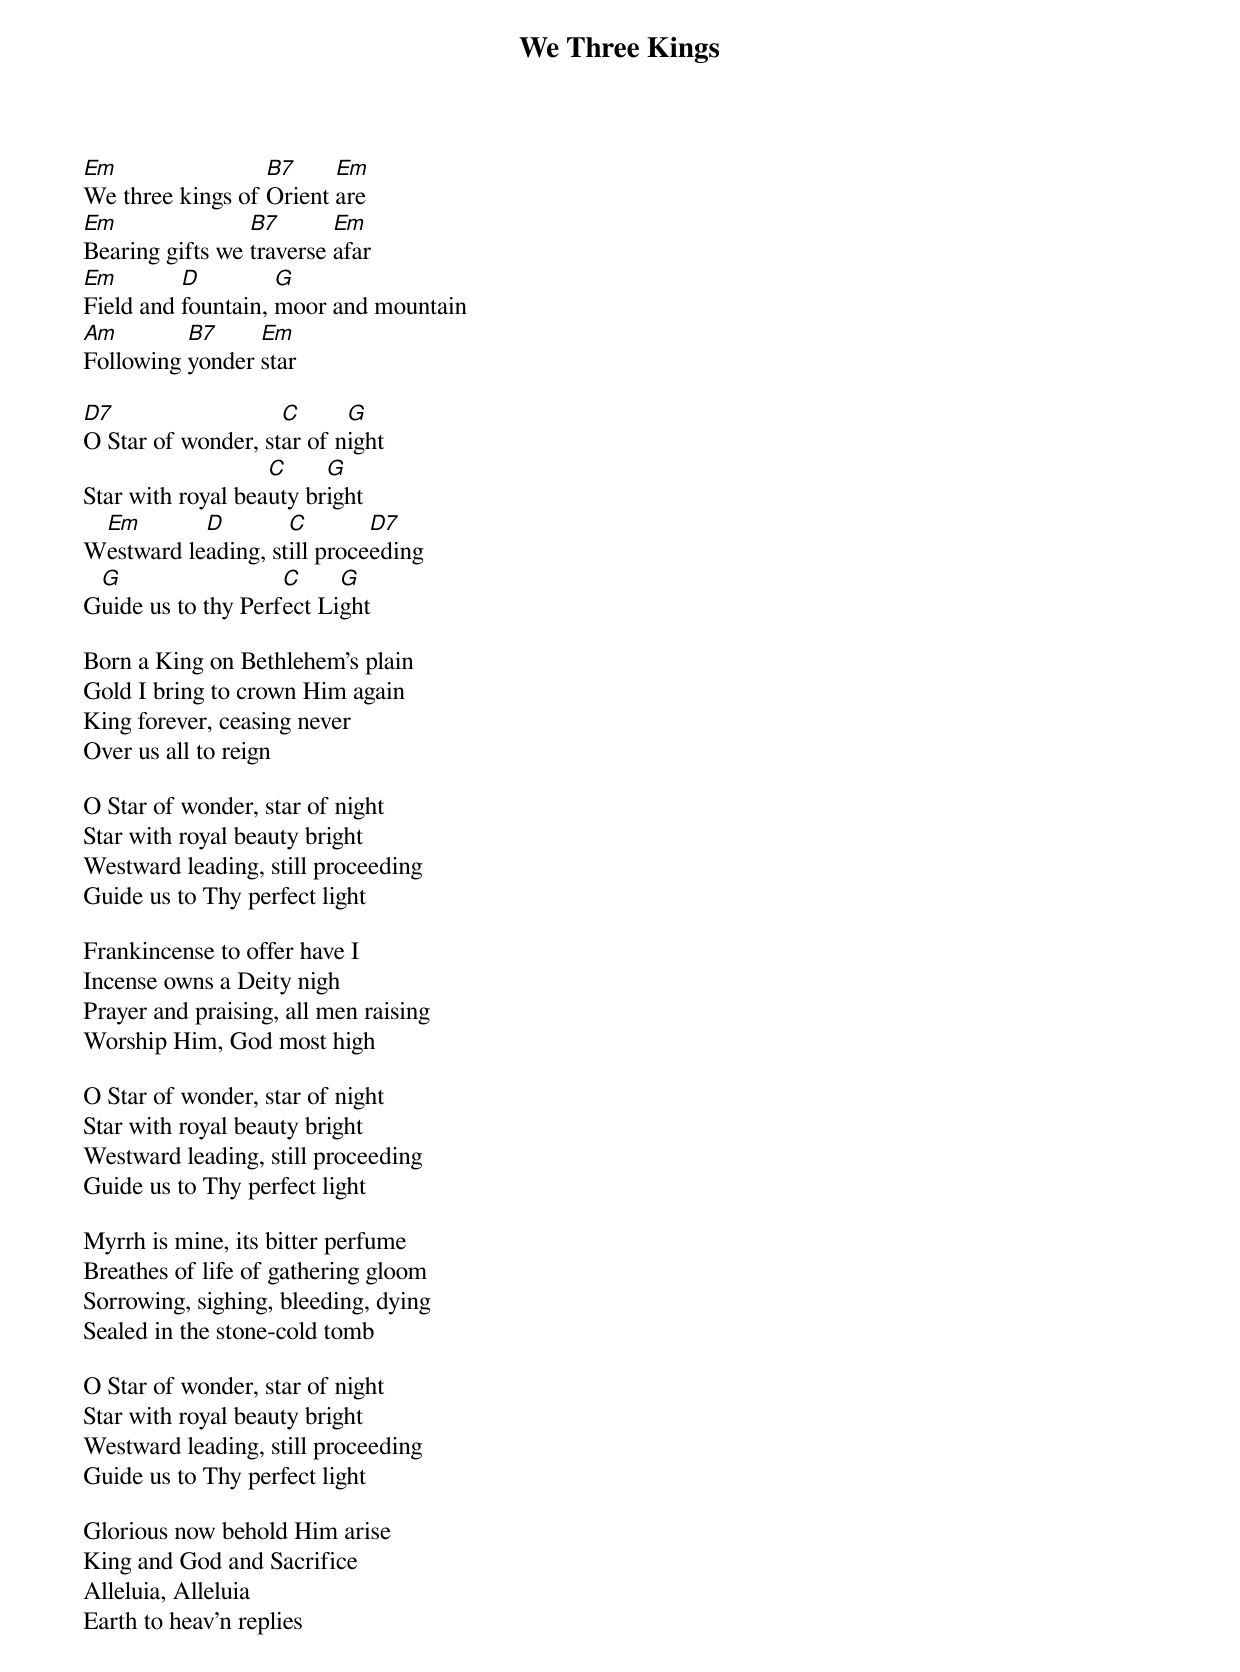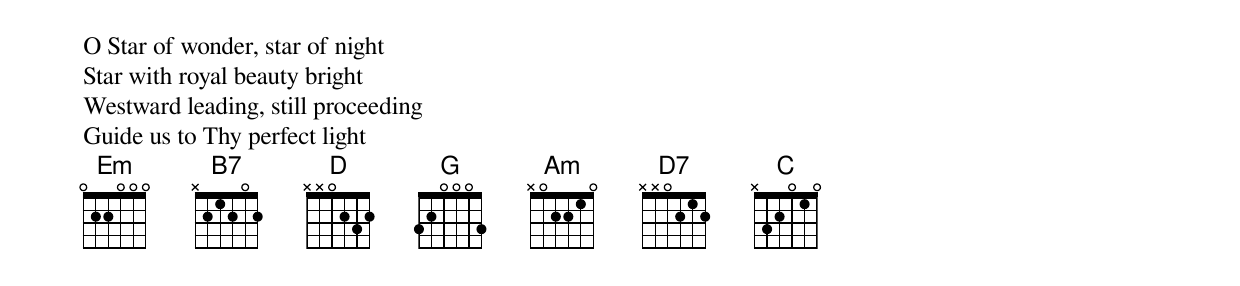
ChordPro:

{t:We Three Kings}
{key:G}

[Em]We three kings of [B7]Orient [Em]are
[Em]Bearing gifts we [B7]traverse [Em]afar
[Em]Field and [D]fountain, [G]moor and mountain
[Am]Following [B7]yonder [Em]star

[D7]O Star of wonder, st[C]ar of n[G]ight
Star with royal bea[C]uty br[G]ight
W[Em]estward le[D]ading, st[C]ill proce[D7]eding
G[G]uide us to thy Perf[C]ect Li[G]ght

Born a King on Bethlehem's plain
Gold I bring to crown Him again
King forever, ceasing never
Over us all to reign

O Star of wonder, star of night
Star with royal beauty bright
Westward leading, still proceeding
Guide us to Thy perfect light

Frankincense to offer have I
Incense owns a Deity nigh
Prayer and praising, all men raising
Worship Him, God most high

O Star of wonder, star of night
Star with royal beauty bright
Westward leading, still proceeding
Guide us to Thy perfect light

Myrrh is mine, its bitter perfume
Breathes of life of gathering gloom
Sorrowing, sighing, bleeding, dying
Sealed in the stone-cold tomb

O Star of wonder, star of night
Star with royal beauty bright
Westward leading, still proceeding
Guide us to Thy perfect light

Glorious now behold Him arise
King and God and Sacrifice
Alleluia, Alleluia
Earth to heav'n replies

O Star of wonder, star of night
Star with royal beauty bright
Westward leading, still proceeding
Guide us to Thy perfect light
